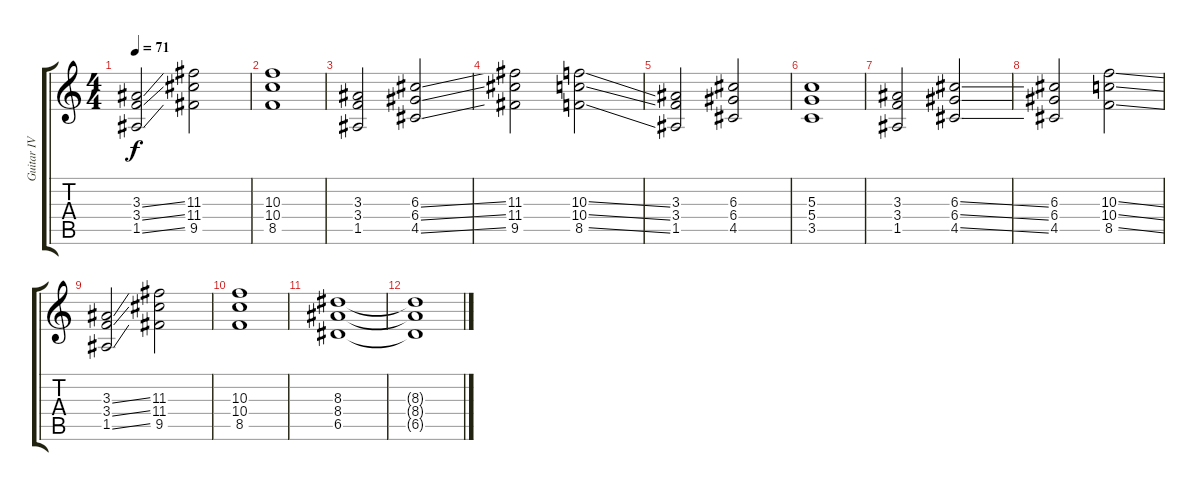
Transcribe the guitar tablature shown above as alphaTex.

\track ("Guitar IV" "Guitar IV") {instrument distortionguitar}
\staff {score tabs}
\tuning (E4 B3 G3 D3 A2 E2) {hide}
\ts (4 4)
\tempo 71
\clef g2
\ks c
(3.3{ss} 3.4{ss} 1.5{ss}).2{dy f} (11.3 11.4 9.5).2 |
(10.3 10.4 8.5).1 |
(3.3 3.4 1.5).2 (6.3{ss} 6.4{ss} 4.5{ss}).2 |
(11.3 11.4 9.5).2 (10.3{ss} 10.4{ss} 8.5{ss}).2 |
(3.3 3.4 1.5).2 (6.3 6.4 4.5).2 |
(5.3 5.4 3.5).1 |
(3.3 3.4 1.5).2 (6.3{ss} 6.4{ss} 4.5{ss}).2 |
(6.3 6.4 4.5).2 (10.3{ss} 10.4{ss} 8.5{ss}).2 |
(3.3{ss} 3.4{ss} 1.5{ss}).2 (11.3 11.4 9.5).2 |
(10.3 10.4 8.5).1 |
(8.3 8.4 6.5).1 |
(8.3{t} 8.4{t} 6.5{t}).1
